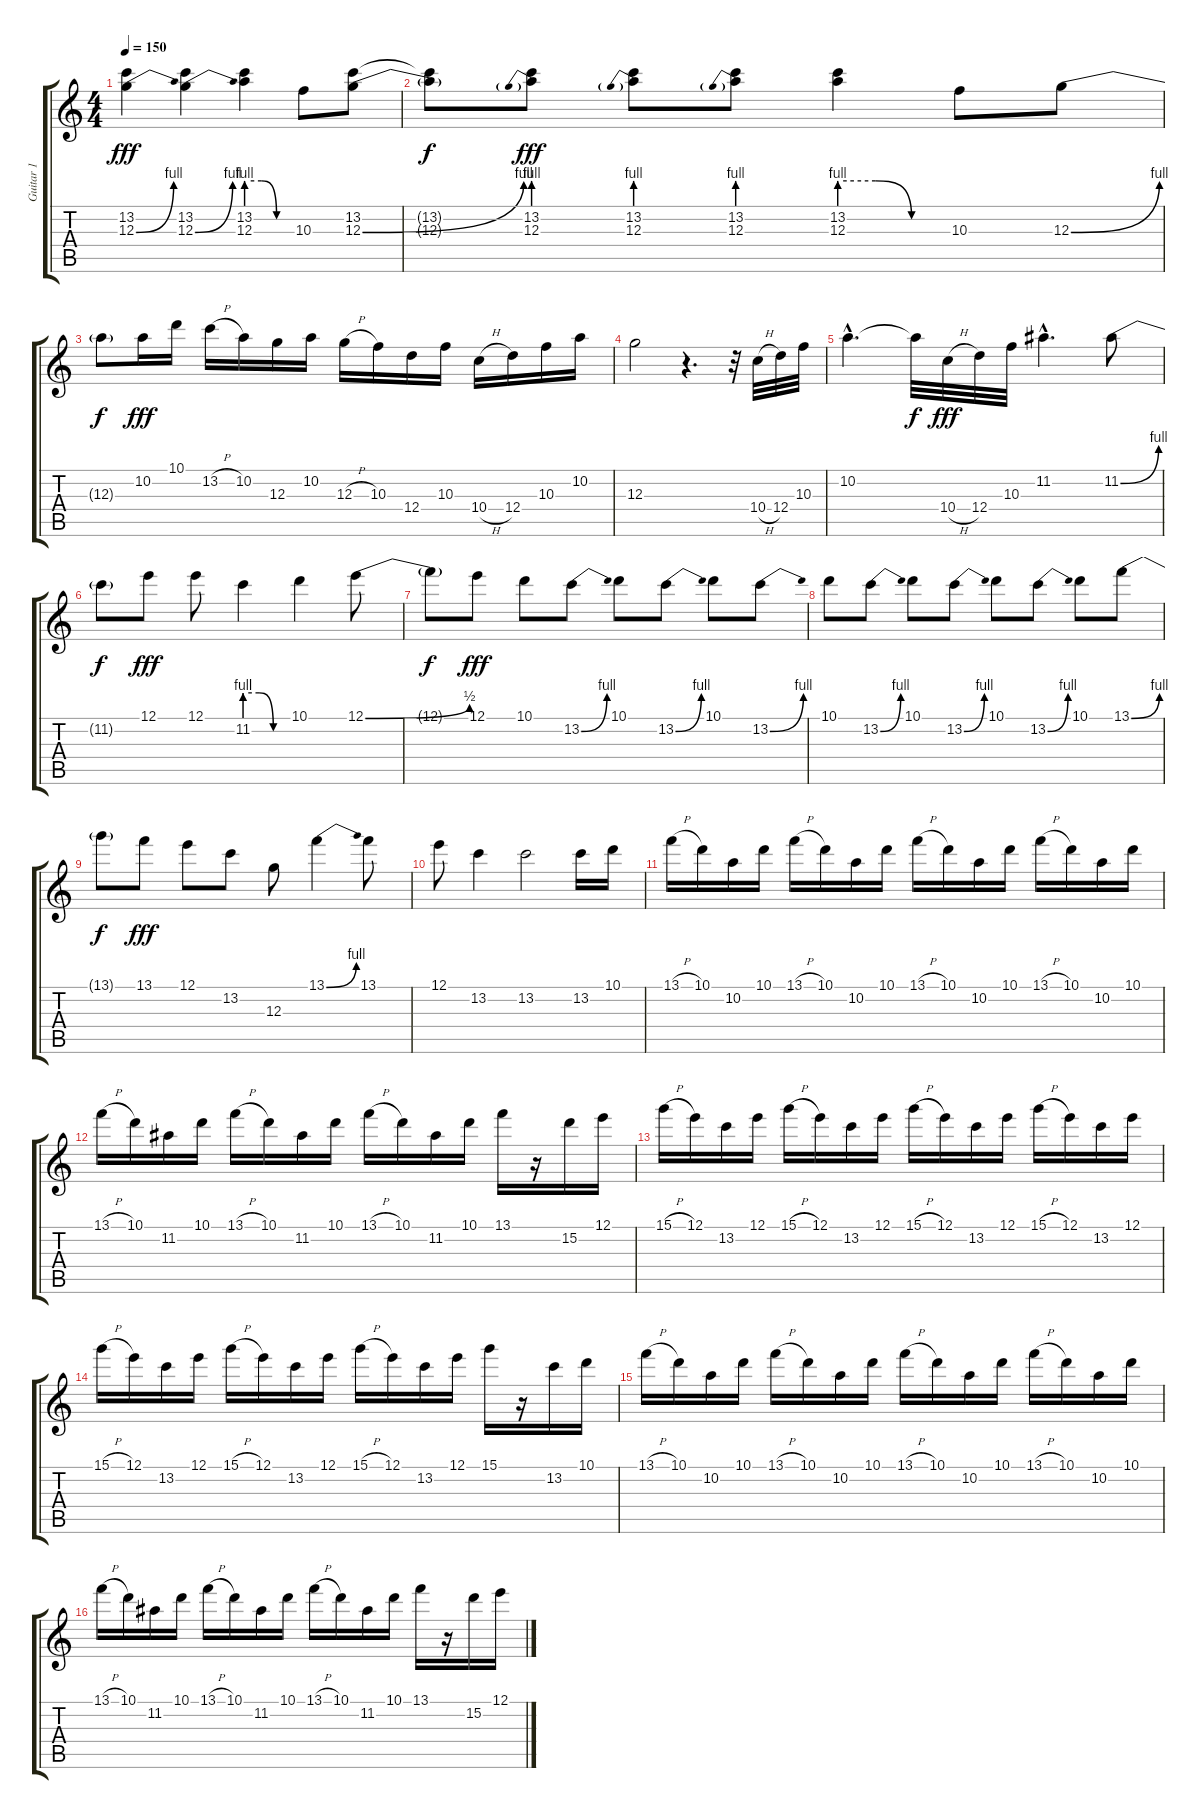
\track ("Guitar 1" "Guitar 1") {instrument electricguitarclean}
\staff {score tabs}
\tuning (E4 B3 G3 D3 A2 E2) {hide}
\ts (4 4)
\tempo 150
\clef g2
\ks c
(13.2 12.3{be (bend 0 0 60 4)}).4{dy fff} (13.2 12.3{be (bend 0 0 60 4)}).4 (13.2 12.3{be (custom 0 4 20 4 40 0 60 0)}).4 10.3.8 (13.2 12.3{be (bend 0 0 60 4)}).8 |
(13.2{t} 12.3{t}).8{dy f} (13.2 12.3{be (prebend 0 4 60 4)}).8{dy fff} (13.2 12.3{be (prebend 0 4 60 4)}).8 (13.2 12.3{be (prebend 0 4 60 4)}).8 (13.2 12.3{be (custom 0 4 20 4 40 0 60 0)}).4 10.3.8 12.3{be (bend 0 0 60 4)}.8 |
12.3{t}.8{dy f} 10.2.16{dy fff} 10.1.16 13.2{h}.16 10.2.16 12.3.16 10.2.16 12.3{h}.16 10.3.16 12.4.16 10.3.16 10.4{h}.16 12.4.16 10.3.16 10.2.16 |
12.3.2 r.4{d} r.32 10.4{h}.32 12.4.32 10.3.32 |
10.2{hac}.4{d} 10.2{t}.32{dy f} 10.4{h}.32{dy fff} 12.4.32 10.3.32 11.2{hac}.4{d} 11.2{be (bend 0 0 60 4)}.8 |
11.2{t}.8{dy f} 12.1.8{dy fff} 12.1.8 11.2{be (custom 0 4 20 4 40 0 60 0)}.4 10.1.4 12.1{be (bend 0 0 60 2)}.8 |
12.1{t}.8{dy f} 12.1.8{dy fff} 10.1.8 13.2{be (bend 0 0 60 4)}.8 10.1.8 13.2{be (bend 0 0 60 4)}.8 10.1.8 13.2{be (bend 0 0 60 4)}.8 |
10.1.8 13.2{be (bend 0 0 60 4)}.8 10.1.8 13.2{be (bend 0 0 60 4)}.8 10.1.8 13.2{be (bend 0 0 60 4)}.8 10.1.8 13.1{be (bend 0 0 60 4)}.8 |
13.1{t}.8{dy f} 13.1.8{dy fff} 12.1.8 13.2.8 12.3.8 13.1{be (bend 0 0 60 4)}.4 13.1.8 |
12.1.8 13.2.4 13.2.2 13.2.16 10.1.16 |
13.1{h}.16 10.1.16 10.2.16 10.1.16 13.1{h}.16 10.1.16 10.2.16 10.1.16 13.1{h}.16 10.1.16 10.2.16 10.1.16 13.1{h}.16 10.1.16 10.2.16 10.1.16 |
13.1{h}.16 10.1.16 11.2.16 10.1.16 13.1{h}.16 10.1.16 11.2.16 10.1.16 13.1{h}.16 10.1.16 11.2.16 10.1.16 13.1.16 r.16 15.2.16 12.1.16 |
15.1{h}.16 12.1.16 13.2.16 12.1.16 15.1{h}.16 12.1.16 13.2.16 12.1.16 15.1{h}.16 12.1.16 13.2.16 12.1.16 15.1{h}.16 12.1.16 13.2.16 12.1.16 |
15.1{h}.16 12.1.16 13.2.16 12.1.16 15.1{h}.16 12.1.16 13.2.16 12.1.16 15.1{h}.16 12.1.16 13.2.16 12.1.16 15.1.16 r.16 13.2.16 10.1.16 |
13.1{h}.16 10.1.16 10.2.16 10.1.16 13.1{h}.16 10.1.16 10.2.16 10.1.16 13.1{h}.16 10.1.16 10.2.16 10.1.16 13.1{h}.16 10.1.16 10.2.16 10.1.16 |
13.1{h}.16 10.1.16 11.2.16 10.1.16 13.1{h}.16 10.1.16 11.2.16 10.1.16 13.1{h}.16 10.1.16 11.2.16 10.1.16 13.1.16 r.16 15.2.16 12.1.16
